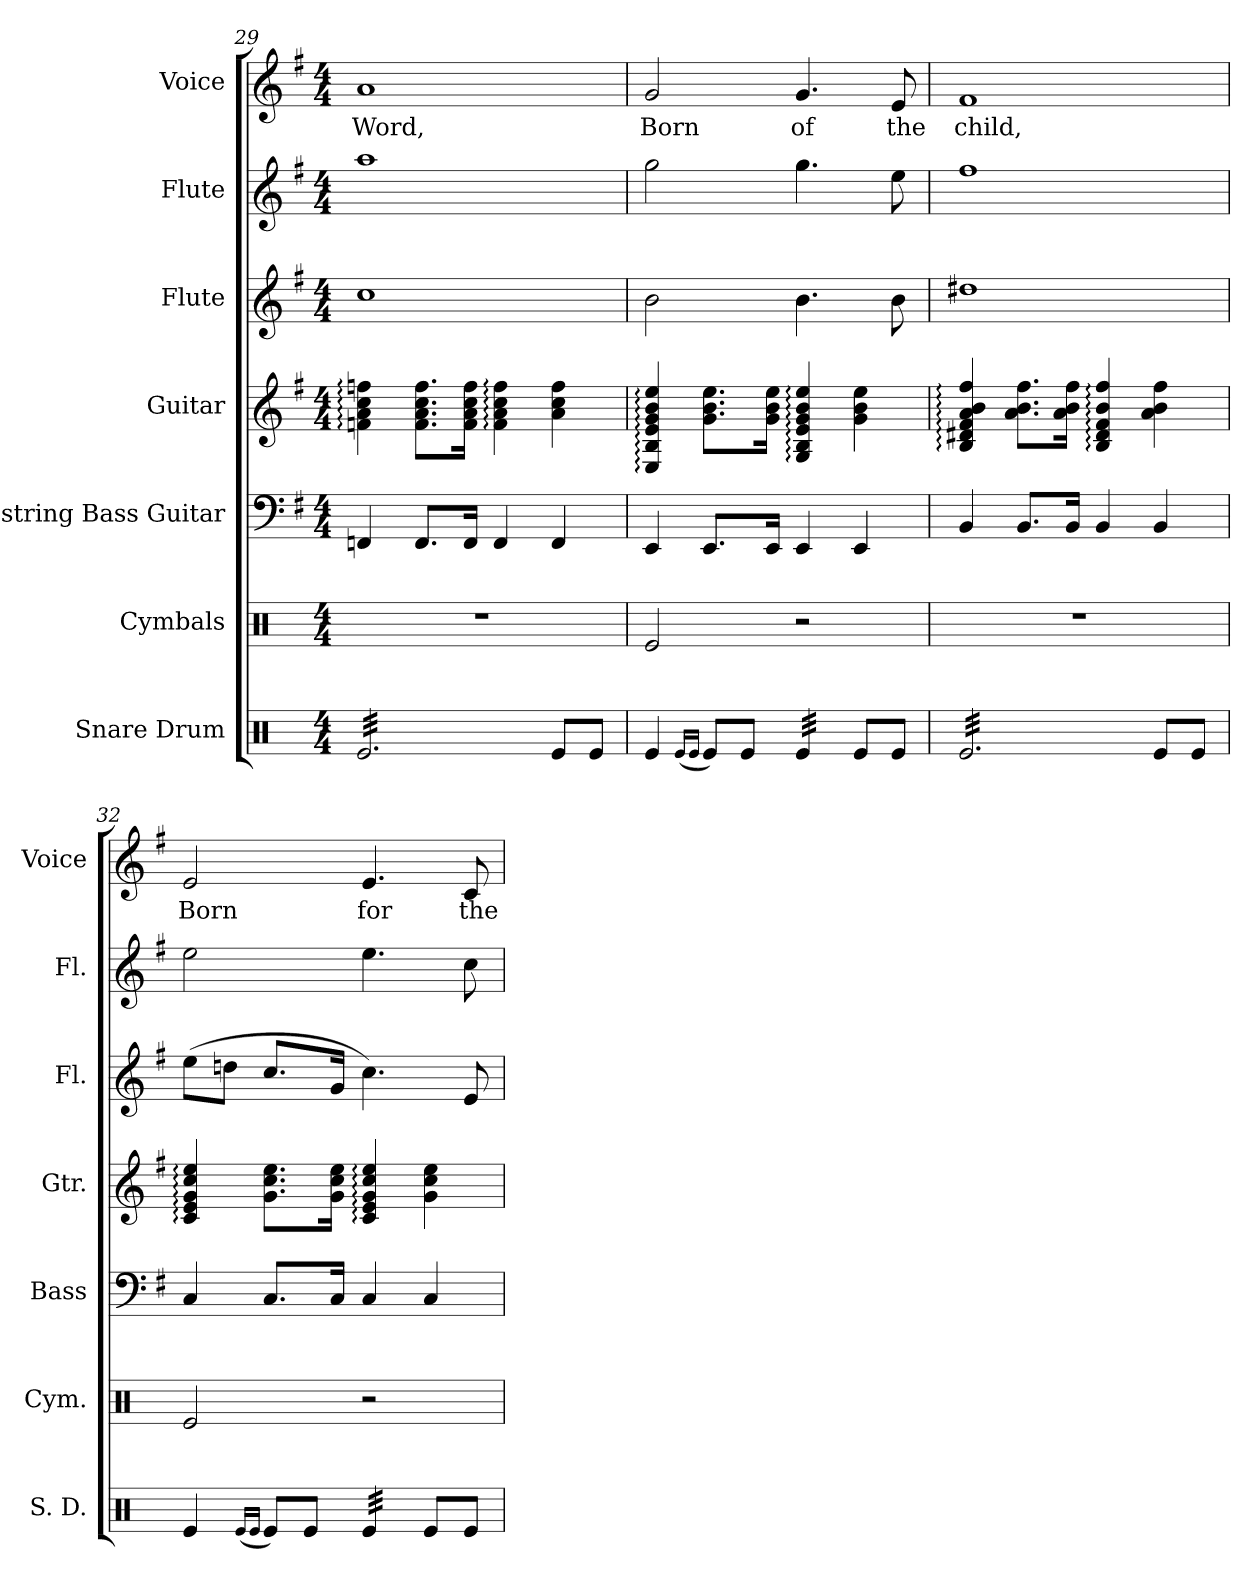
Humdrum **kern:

**kern	**kern	**kern	**kern	**kern	**kern	**kern	**text
*part7	*part6	*part5	*part4	*part3	*part2	*part1	*part1
*staff7	*staff6	*staff5	*staff4	*staff3	*staff2	*staff1	*staff1
*I"Snare Drum	*I"Cymbals	*I"4-string Bass Guitar	*I"Guitar	*I"Flute	*I"Flute	*I"Voice	*
*I'S. D.	*I'Cym.	*I'Bass	*I'Gtr.	*I'Fl.	*I'Fl.	*I'Voice	*
*clefX	*clefX	*clefF4	*clefG2	*clefG2	*clefG2	*clefG2	*
*	*	*ITrd7c12	*ITrd7c12	*	*	*	*
*k[]	*k[]	*k[f#]	*k[f#]	*k[f#]	*k[f#]	*k[f#]	*
*C:	*C:	*G:	*G:	*G:	*G:	*G:	*
*M4/4	*M4/4	*M4/4	*M4/4	*M4/4	*M4/4	*M4/4	*
=29	=29	=29	=29	=29	=29	=29	=29
!	!	!	!	!	!	!	!LO:LY:b:color=#000000
*tremolo	*	*	*	*	*	*	*
32Rei/LLL	1r	4FFFni/	4Fni\: 4Ai: 4ci: 4fni:	1cci	1aai	1ai	Word,
32Rei/	.	.	.	.	.	.	.
32Rei/	.	.	.	.	.	.	.
32Rei/	.	.	.	.	.	.	.
32Rei/	.	.	.	.	.	.	.
32Rei/	.	.	.	.	.	.	.
32Rei/	.	.	.	.	.	.	.
32Rei/	.	.	.	.	.	.	.
32Rei/	.	8.FFFi/L	8.Fi\ 8.Ai 8.ci 8.fiL	.	.	.	.
32Rei/	.	.	.	.	.	.	.
32Rei/	.	.	.	.	.	.	.
32Rei/	.	.	.	.	.	.	.
32Rei/	.	.	.	.	.	.	.
32Rei/	.	.	.	.	.	.	.
32Rei/	.	16FFFi/Jk	16Fi\ 16Ai 16ci 16fiJk	.	.	.	.
32Rei/	.	.	.	.	.	.	.
32Rei/	.	4FFFi/	4Fi\: 4Ai: 4ci: 4fi:	.	.	.	.
32Rei/	.	.	.	.	.	.	.
32Rei/	.	.	.	.	.	.	.
32Rei/	.	.	.	.	.	.	.
32Rei/	.	.	.	.	.	.	.
32Rei/	.	.	.	.	.	.	.
32Rei/	.	.	.	.	.	.	.
32Rei/JJJ	.	.	.	.	.	.	.
*Xtremolo	*	*	*	*	*	*	*
8Rei/L	.	4FFFi/	4Ai\ 4ci 4fi	.	.	.	.
8Rei/J	.	.	.	.	.	.	.
=30	=30	=30	=30	=30	=30	=30	=30
!	!	!	!	!	!	!	!LO:LY:b:color=#000000
4Rei/	2Rei/	4EEEi/	4EEi/: 4BBi: 4Ei: 4Gi: 4Bi: 4ei:	2bi\	2ggi\	2gi/	Born
(16qRei/LL	.	.	.	.	.	.	.
16qRei/JJ	.	.	.	.	.	.	.
8Rei/L)	.	8.EEEi/L	8.Gi\ 8.Bi 8.eiL	.	.	.	.
8Rei/J	.	.	.	.	.	.	.
.	.	16EEEi/Jk	16Gi\ 16Bi 16eiJk	.	.	.	.
!	!	!	!	!	!	!	!LO:LY:b:color=#000000
*tremolo	*	*	*	*	*	*	*
32Rei/LLL	2r	4EEEi/	4GGi/: 4BBi: 4Ei: 4Gi: 4Bi: 4ei:	4.bi\	4.ggi\	4.gi/	of
32Rei/	.	.	.	.	.	.	.
32Rei/	.	.	.	.	.	.	.
32Rei/	.	.	.	.	.	.	.
32Rei/	.	.	.	.	.	.	.
32Rei/	.	.	.	.	.	.	.
32Rei/	.	.	.	.	.	.	.
32Rei/JJJ	.	.	.	.	.	.	.
*Xtremolo	*	*	*	*	*	*	*
8Rei/L	.	4EEEi/	4Gi\ 4Bi 4ei	.	.	.	.
!	!	!	!	!	!	!	!LO:LY:b:color=#000000
8Rei/J	.	.	.	8bi\	8eei\	8ei/	the
=31	=31	=31	=31	=31	=31	=31	=31
!	!	!	!	!	!	!	!LO:LY:b:color=#000000
*tremolo	*	*	*	*	*	*	*
32Rei/LLL	1r	4BBBi/	4BBi/: 4D#Xi: 4F#i: 4Ai: 4Bi: 4f#i:	1dd#Xi	1ff#i	1f#i	child,
32Rei/	.	.	.	.	.	.	.
32Rei/	.	.	.	.	.	.	.
32Rei/	.	.	.	.	.	.	.
32Rei/	.	.	.	.	.	.	.
32Rei/	.	.	.	.	.	.	.
32Rei/	.	.	.	.	.	.	.
32Rei/	.	.	.	.	.	.	.
32Rei/	.	8.BBBi/L	8.Ai\ 8.Bi 8.f#iL	.	.	.	.
32Rei/	.	.	.	.	.	.	.
32Rei/	.	.	.	.	.	.	.
32Rei/	.	.	.	.	.	.	.
32Rei/	.	.	.	.	.	.	.
32Rei/	.	.	.	.	.	.	.
32Rei/	.	16BBBi/Jk	16Ai\ 16Bi 16f#iJk	.	.	.	.
32Rei/	.	.	.	.	.	.	.
32Rei/	.	4BBBi/	4BBi/: 4D#i: 4F#i: 4Bi: 4f#i:	.	.	.	.
32Rei/	.	.	.	.	.	.	.
32Rei/	.	.	.	.	.	.	.
32Rei/	.	.	.	.	.	.	.
32Rei/	.	.	.	.	.	.	.
32Rei/	.	.	.	.	.	.	.
32Rei/	.	.	.	.	.	.	.
32Rei/JJJ	.	.	.	.	.	.	.
*Xtremolo	*	*	*	*	*	*	*
8Rei/L	.	4BBBi/	4Ai\ 4Bi 4f#i	.	.	.	.
8Rei/J	.	.	.	.	.	.	.
=32	=32	=32	=32	=32	=32	=32	=32
!	!	!	!	!	!	!	!LO:LY:b:color=#000000
4Rei/	2Rei/	4CCi/	4Ci/: 4Ei: 4Gi: 4ci: 4ei:	(8eei\L	2eei\	2ei/	Born
.	.	.	.	8ddni\J	.	.	.
(16qRei/LL	.	.	.	.	.	.	.
16qRei/JJ	.	.	.	.	.	.	.
8Rei/L)	.	8.CCi/L	8.Gi\ 8.ci 8.eiL	8.cci/L	.	.	.
8Rei/J	.	.	.	.	.	.	.
.	.	16CCi/Jk	16Gi\ 16ci 16eiJk	16gi/Jk	.	.	.
!	!	!	!	!	!	!	!LO:LY:b:color=#000000
*tremolo	*	*	*	*	*	*	*
32Rei/LLL	2r	4CCi/	4Ci/: 4Ei: 4Gi: 4ci: 4ei:	4.cci\)	4.eei\	4.ei/	for
32Rei/	.	.	.	.	.	.	.
32Rei/	.	.	.	.	.	.	.
32Rei/	.	.	.	.	.	.	.
32Rei/	.	.	.	.	.	.	.
32Rei/	.	.	.	.	.	.	.
32Rei/	.	.	.	.	.	.	.
32Rei/JJJ	.	.	.	.	.	.	.
*Xtremolo	*	*	*	*	*	*	*
8Rei/L	.	4CCi/	4Gi\ 4ci 4ei	.	.	.	.
!	!	!	!	!	!	!	!LO:LY:b:color=#000000
8Rei/J	.	.	.	8ei/	8cci\	8ci/	the
=	=	=	=	=	=	=	=
*-	*-	*-	*-	*-	*-	*-	*-
